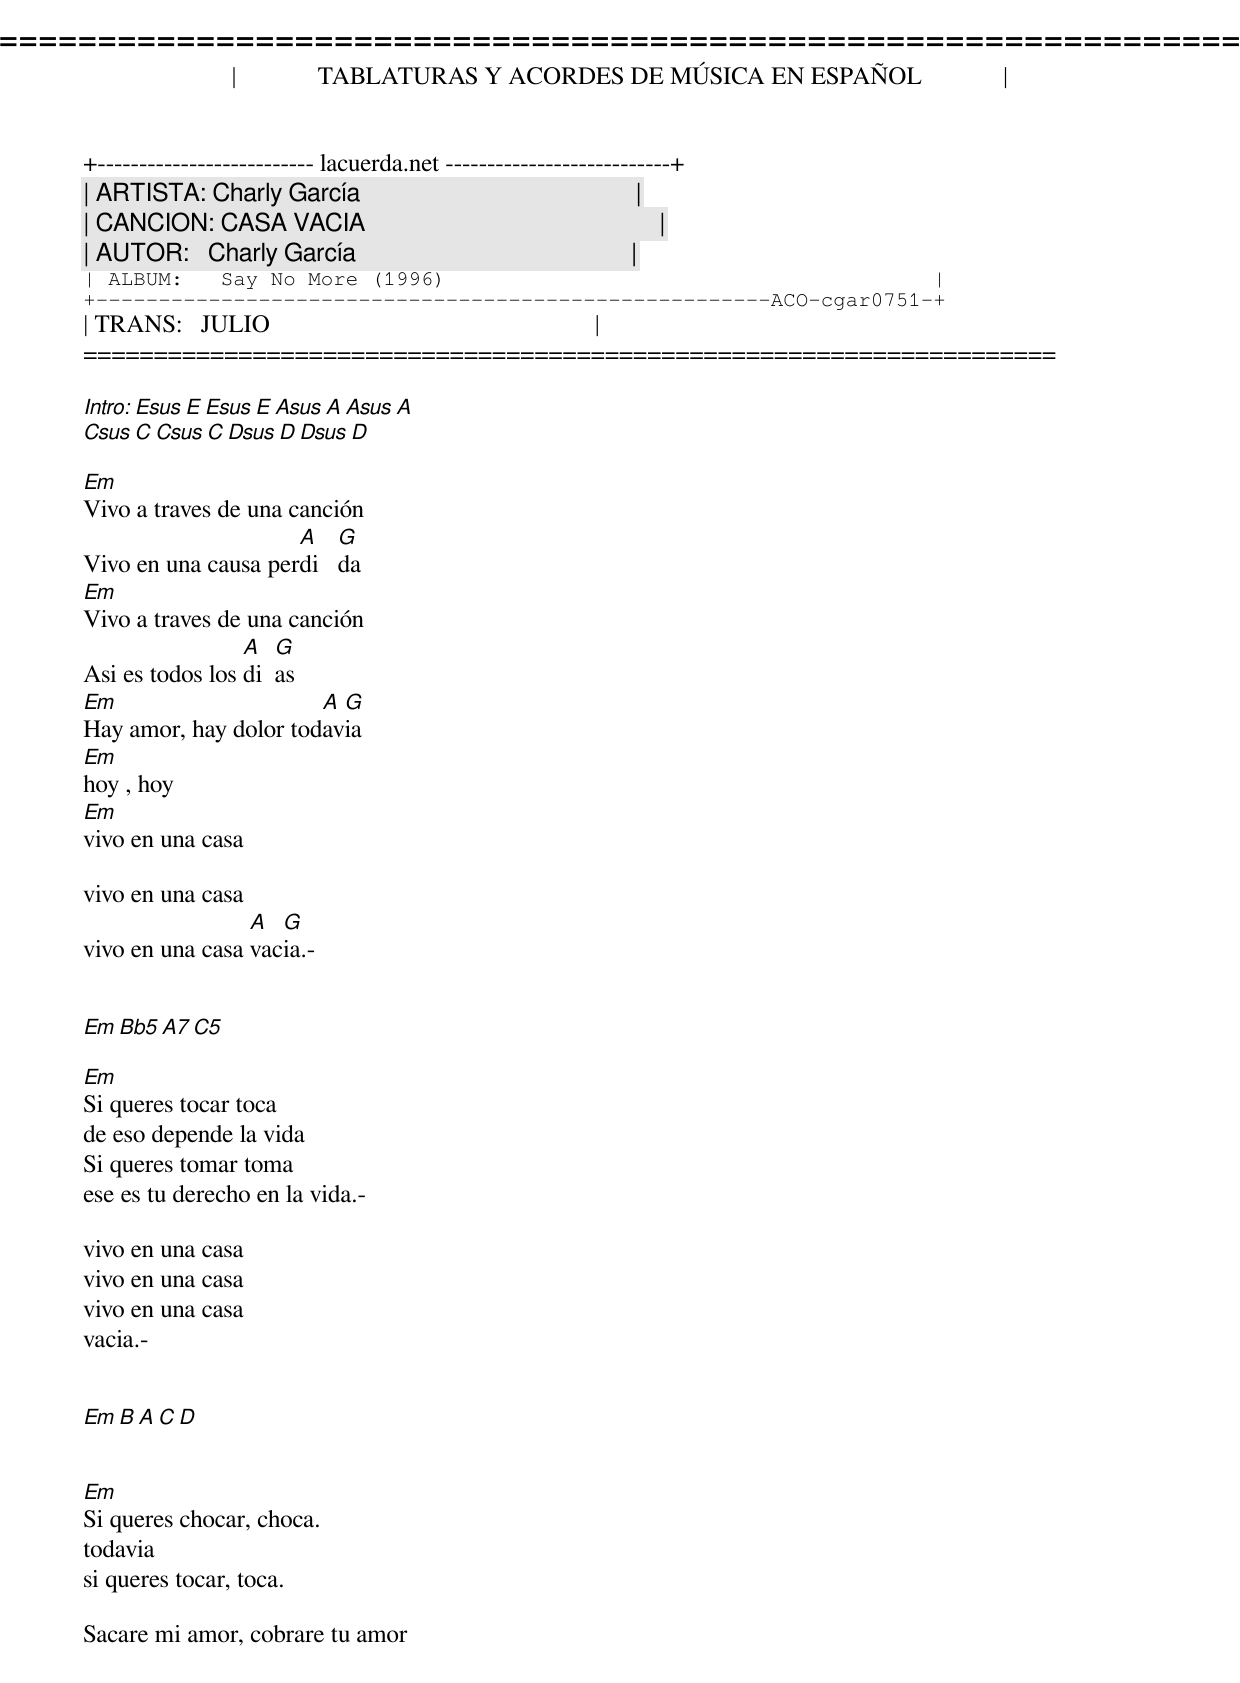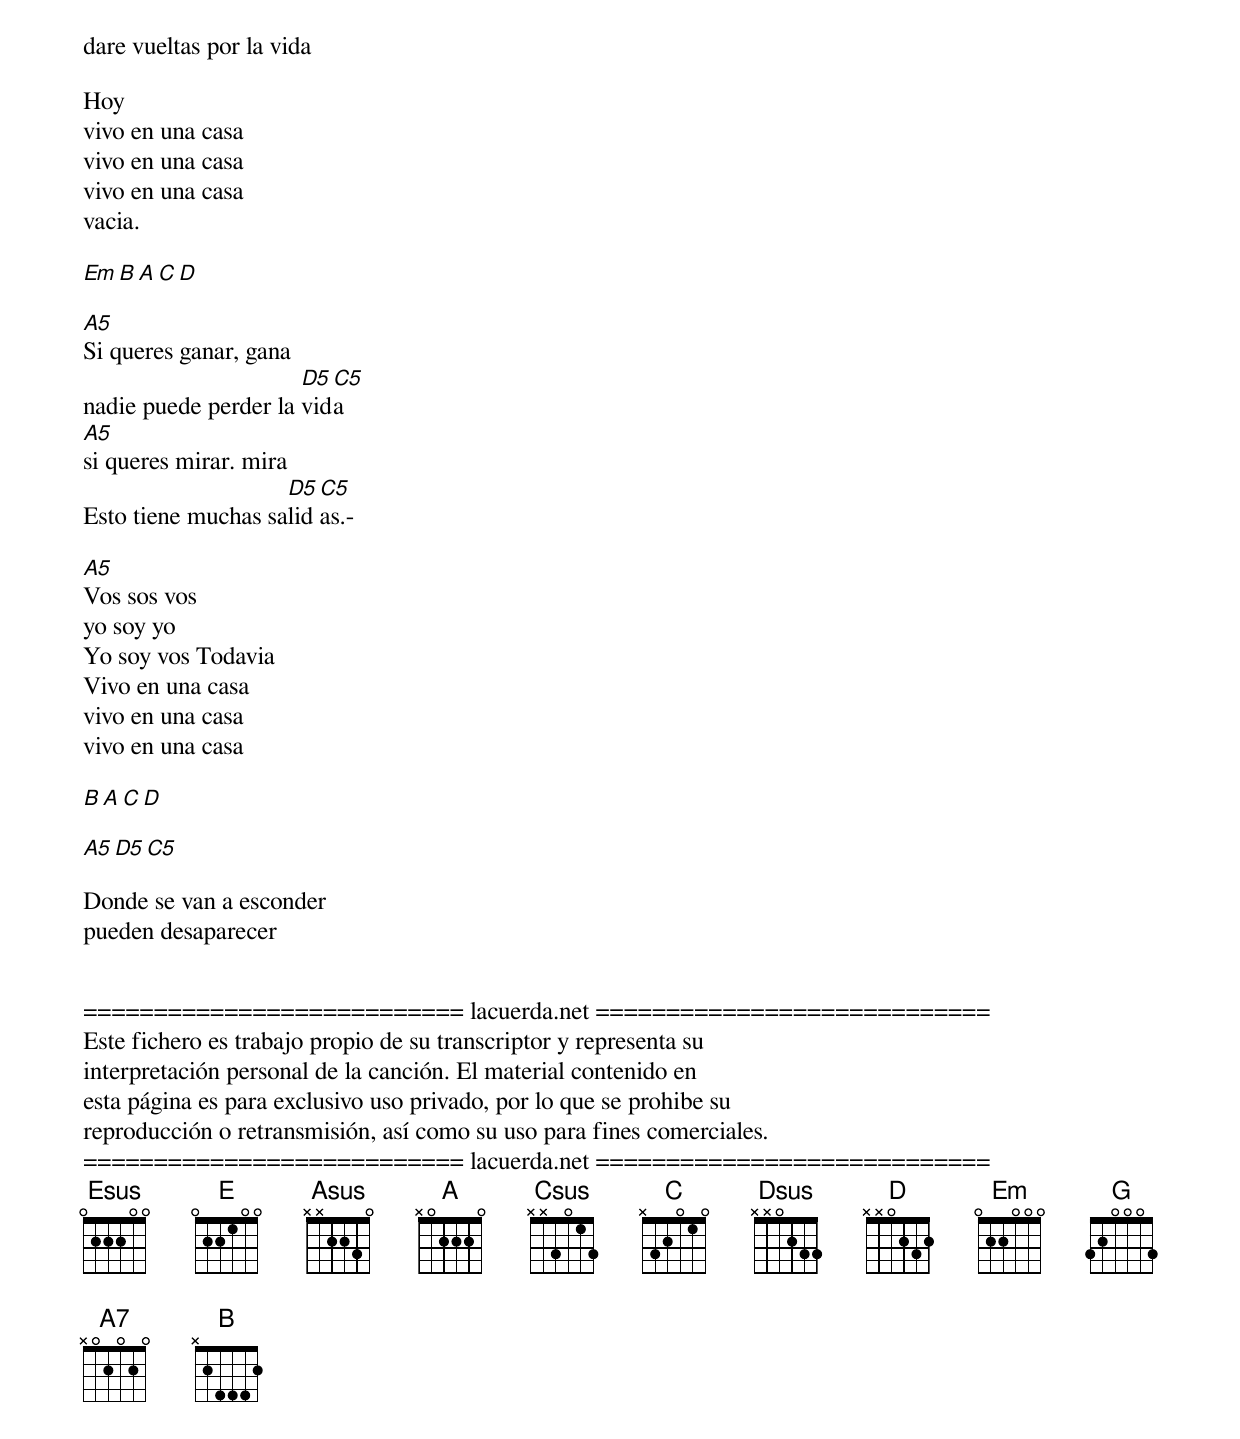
=====================================================================
|             TABLATURAS Y ACORDES DE MÚSICA EN ESPAÑOL             |
+-------------------------- lacuerda.net ---------------------------+
| ARTISTA: Charly García                                            |
| CANCION: CASA VACIA                                               |
| AUTOR:   Charly García                                            |
| ALBUM:   Say No More (1996)                                       |
+------------------------------------------------------ACO-cgar0751-+
| TRANS:   JULIO                                                    |
=====================================================================

Intro: Esus E Esus E Asus A Asus A
       Csus C Csus C Dsus D Dsus D

Em
Vivo a traves de una canción
                     A    G
Vivo en una causa perdi   da
Em
Vivo a traves de una canción
                 A   G
Asi es todos los di  as
Em                     A G
Hay amor, hay dolor todavia
Em
hoy , hoy
Em
vivo en una casa

vivo en una casa
                 A  G
vivo en una casa vacia.-


Em Bb5 A7 C5

Em
Si queres tocar toca
de eso depende la vida
Si queres tomar toma
ese es tu derecho en la vida.-

vivo en una casa
vivo en una casa
vivo en una casa
vacia.-


Em  B  A  C  D


Em
Si queres chocar, choca.
todavia
si queres tocar, toca.

Sacare mi amor, cobrare tu amor
dare vueltas por la vida

Hoy
vivo en una casa
vivo en una casa
vivo en una casa
vacia.

Em  B  A  C  D

A5
Si queres ganar, gana
                      D5 C5
nadie puede perder la vida
A5
si queres mirar. mira
                    D5 C5
Esto tiene muchas salidas.-

A5
Vos sos vos
yo soy yo
Yo soy vos Todavia
Vivo en una casa
vivo en una casa
vivo en una casa

B A C D

A5  D5 C5

Donde se van a esconder
pueden desaparecer


=========================== lacuerda.net ============================
Este fichero es trabajo propio de su transcriptor y representa su
interpretación personal de la canción. El material contenido en
esta página es para exclusivo uso privado, por lo que se prohibe su
reproducción o retransmisión, así como su uso para fines comerciales.
=========================== lacuerda.net ============================
